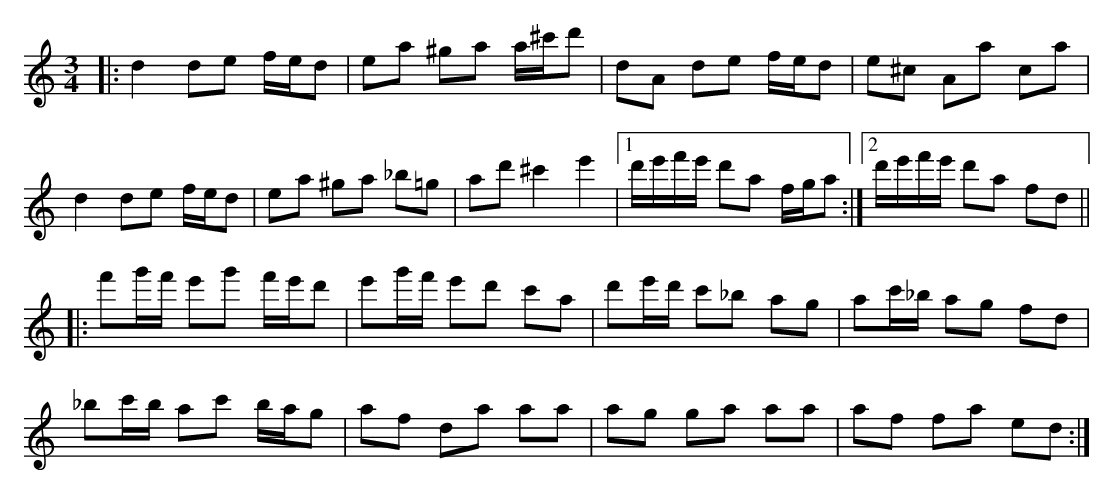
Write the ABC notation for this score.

X:1
M:3/4
K:Amin
|:d2 de f/e/d|ea ^ga a/^c'/d'|dA de f/e/d|e^c Aa ca|
d2 de f/e/d|ea ^ga _b=g|ad' ^c'2 e'2|1 d'/e'/f'/e'/ d'a f/g/a:|2 d'/e'/f'/e'/ d'a fd||
|:f'g'/f'/ e'g' f'/e'/d'|e'g'/f'/ e'd' c'a|d'e'/d'/ c'_b ag|ac'/_b/ ag fd|
_bc'/b/ ac' b/a/g|af da aa|ag ga aa|af fa ed:|
